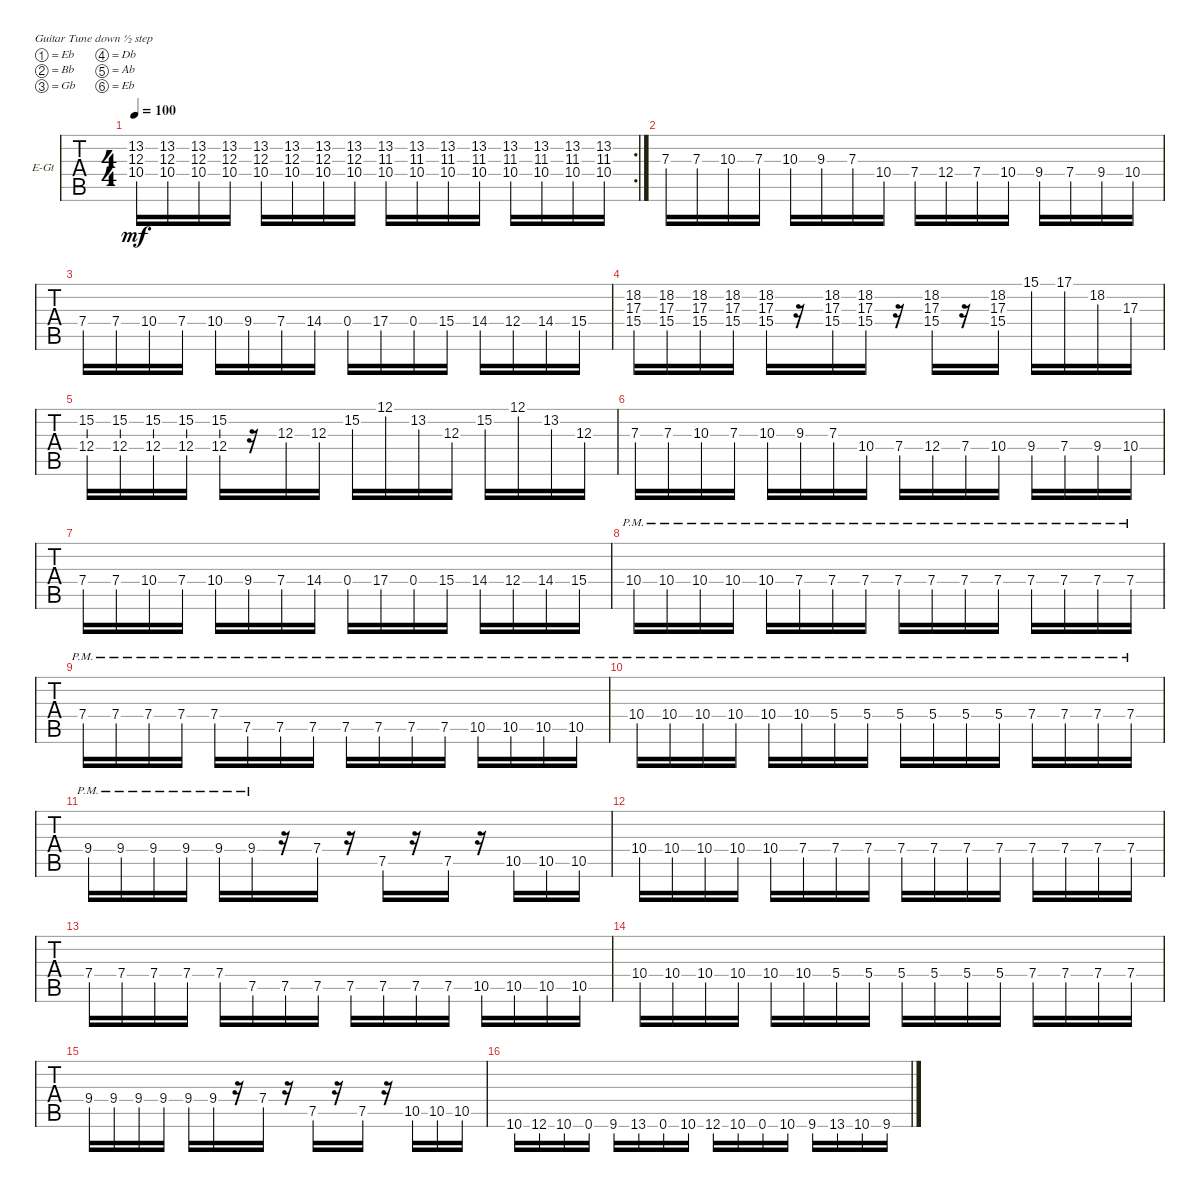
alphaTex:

\defaultSystemsLayout 4
\bracketExtendMode groupsimilarinstruments
\firstSystemTrackNameOrientation horizontal
\otherSystemsTrackNameOrientation horizontal
\track ("2" "E-Gt") {instrument distortionguitar}
\staff {tabs}
\tuning (Eb4 Bb3 Gb3 Db3 Ab2 Eb2)
\rc 2
\ts (4 4)
\tempo 100
\clef g2
\ks c
(10.4 12.3 13.2).16{dy mf} (10.4 12.3 13.2).16 (10.4 12.3 13.2).16 (10.4 12.3 13.2).16 (10.4 12.3 13.2).16 (10.4 12.3 13.2).16 (10.4 12.3 13.2).16 (10.4 12.3 13.2).16 (10.4 11.3 13.2).16 (10.4 11.3 13.2).16 (10.4 11.3 13.2).16 (10.4 11.3 13.2).16 (10.4 11.3 13.2).16 (10.4 11.3 13.2).16 (10.4 11.3 13.2).16 (10.4 11.3 13.2).16 |
7.3.16 7.3.16 10.3.16 7.3.16 10.3.16 9.3.16 7.3.16 10.4.16 7.4.16 12.4.16 7.4.16 10.4.16 9.4.16 7.4.16 9.4.16 10.4.16 |
7.4.16 7.4.16 10.4.16 7.4.16 10.4.16 9.4.16 7.4.16 14.4.16 0.4.16 17.4.16 0.4.16 15.4.16 14.4.16 12.4.16 14.4.16 15.4.16 |
(17.3 15.4 18.2).16 (17.3 15.4 18.2).16 (17.3 15.4 18.2).16 (17.3 15.4 18.2).16 (17.3 15.4 18.2).16 r.16 (17.3 15.4 18.2).16 (17.3 15.4 18.2).16 r.16 (17.3 15.4 18.2).16 r.16 (17.3 15.4 18.2).16 15.1.16 17.1.16 18.2.16 17.3.16 |
(12.4 15.2).16 (12.4 15.2).16 (12.4 15.2).16 (15.2 12.4).16 (12.4 15.2).16 r.16 12.3.16 12.3.16 15.2.16 12.1.16 13.2.16 12.3.16 15.2.16 12.1.16 13.2.16 12.3.16 |
7.3.16 7.3.16 10.3.16 7.3.16 10.3.16 9.3.16 7.3.16 10.4.16 7.4.16 12.4.16 7.4.16 10.4.16 9.4.16 7.4.16 9.4.16 10.4.16 |
7.4.16 7.4.16 10.4.16 7.4.16 10.4.16 9.4.16 7.4.16 14.4.16 0.4.16 17.4.16 0.4.16 15.4.16 14.4.16 12.4.16 14.4.16 15.4.16 |
10.4{pm}.16 10.4{pm}.16 10.4{pm}.16 10.4{pm}.16 10.4{pm}.16 7.4{pm}.16 7.4{pm}.16 7.4{pm}.16 7.4{pm}.16 7.4{pm}.16 7.4{pm}.16 7.4{pm}.16 7.4{pm}.16 7.4{pm}.16 7.4{pm}.16 7.4{pm}.16 |
7.4{pm}.16 7.4{pm}.16 7.4{pm}.16 7.4{pm}.16 7.4{pm}.16 7.5{pm}.16 7.5{pm}.16 7.5{pm}.16 7.5{pm}.16 7.5{pm}.16 7.5{pm}.16 7.5{pm}.16 10.5{pm}.16 10.5{pm}.16 10.5{pm}.16 10.5{pm}.16 |
10.4{pm}.16 10.4{pm}.16 10.4{pm}.16 10.4{pm}.16 10.4{pm}.16 10.4{pm}.16 5.4{pm}.16 5.4{pm}.16 5.4{pm}.16 5.4{pm}.16 5.4{pm}.16 5.4{pm}.16 7.4{pm}.16 7.4{pm}.16 7.4{pm}.16 7.4{pm}.16 |
9.4{pm}.16 9.4{pm}.16 9.4{pm}.16 9.4{pm}.16 9.4{pm}.16 9.4{pm}.16 r.16 7.4.16 r.16 7.5.16 r.16 7.5.16 r.16 10.5.16 10.5.16 10.5.16 |
10.4.16 10.4.16 10.4.16 10.4.16 10.4.16 7.4.16 7.4.16 7.4.16 7.4.16 7.4.16 7.4.16 7.4.16 7.4.16 7.4.16 7.4.16 7.4.16 |
7.4.16 7.4.16 7.4.16 7.4.16 7.4.16 7.5.16 7.5.16 7.5.16 7.5.16 7.5.16 7.5.16 7.5.16 10.5.16 10.5.16 10.5.16 10.5.16 |
10.4.16 10.4.16 10.4.16 10.4.16 10.4.16 10.4.16 5.4.16 5.4.16 5.4.16 5.4.16 5.4.16 5.4.16 7.4.16 7.4.16 7.4.16 7.4.16 |
9.4.16 9.4.16 9.4.16 9.4.16 9.4.16 9.4.16 r.16 7.4.16 r.16 7.5.16 r.16 7.5.16 r.16 10.5.16 10.5.16 10.5.16 |
10.6.16 12.6.16 10.6.16 0.6.16 9.6.16 13.6.16 0.6.16 10.6.16 12.6.16 10.6.16 0.6.16 10.6.16 9.6.16 13.6.16 10.6.16 9.6.16
